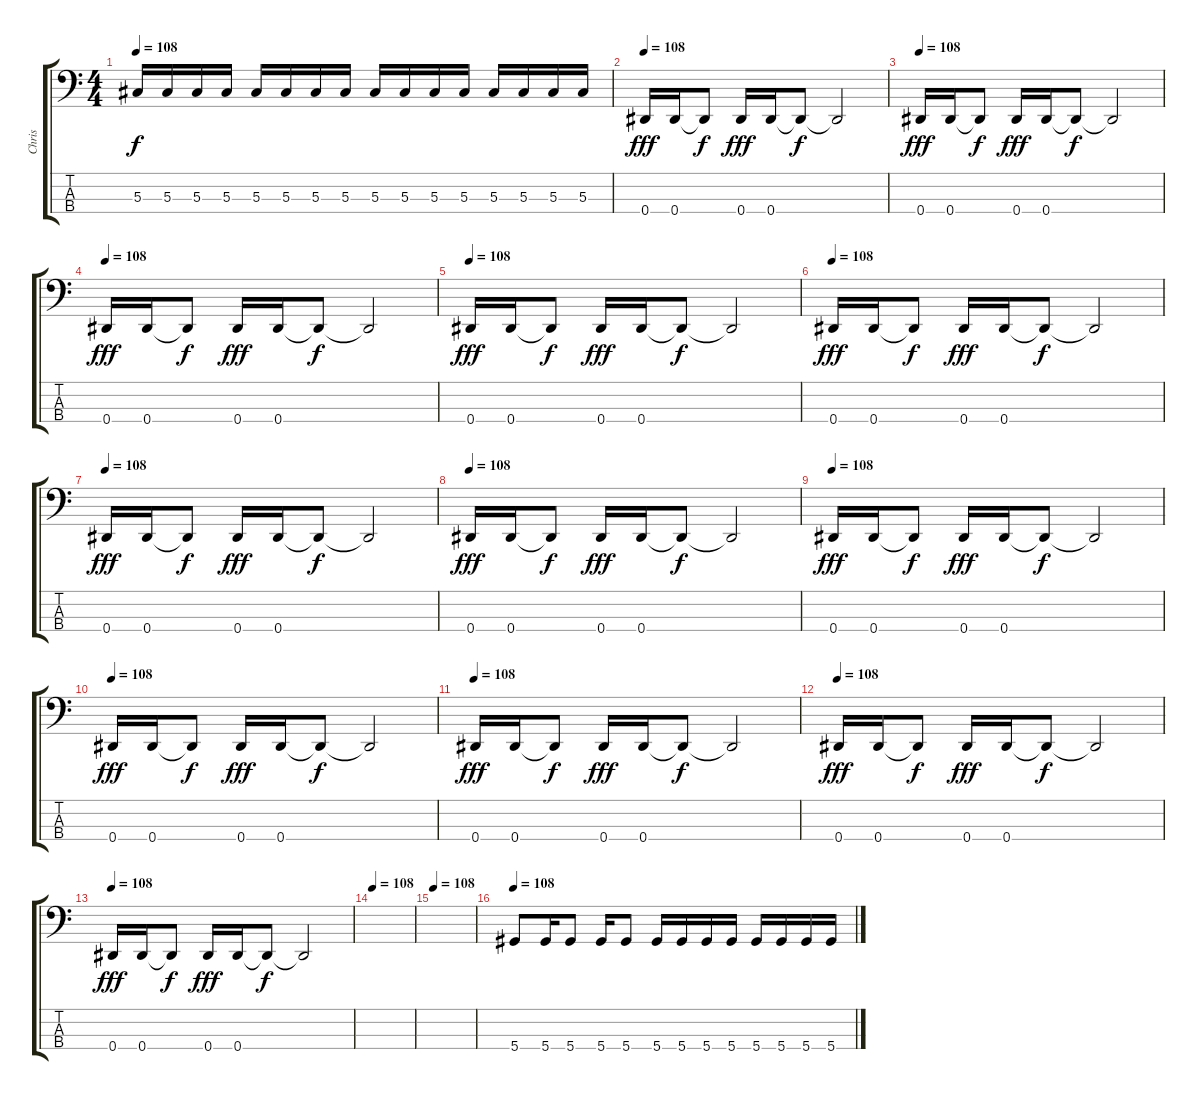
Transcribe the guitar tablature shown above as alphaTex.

\track ("Chris" "Chris") {instrument electricbassfinger}
\staff {score tabs}
\tuning (Gb2 Db2 Ab1 Eb1) {hide}
\ts (4 4)
\tempo 108
\clef f4
\ks c
5.3.16{dy f} 5.3.16 5.3.16 5.3.16 5.3.16 5.3.16 5.3.16 5.3.16 5.3.16 5.3.16 5.3.16 5.3.16 5.3.16 5.3.16 5.3.16 5.3.16 |
\tempo 108
0.4.16{dy fff} 0.4.16 0.4{t}.8{dy f} 0.4.16{dy fff} 0.4.16 0.4{t}.8{dy f} 0.4{t}.2 |
\tempo 108
0.4.16{dy fff} 0.4.16 0.4{t}.8{dy f} 0.4.16{dy fff} 0.4.16 0.4{t}.8{dy f} 0.4{t}.2 |
\tempo 108
0.4.16{dy fff} 0.4.16 0.4{t}.8{dy f} 0.4.16{dy fff} 0.4.16 0.4{t}.8{dy f} 0.4{t}.2 |
\tempo 108
0.4.16{dy fff} 0.4.16 0.4{t}.8{dy f} 0.4.16{dy fff} 0.4.16 0.4{t}.8{dy f} 0.4{t}.2 |
\tempo 108
0.4.16{dy fff} 0.4.16 0.4{t}.8{dy f} 0.4.16{dy fff} 0.4.16 0.4{t}.8{dy f} 0.4{t}.2 |
\tempo 108
0.4.16{dy fff} 0.4.16 0.4{t}.8{dy f} 0.4.16{dy fff} 0.4.16 0.4{t}.8{dy f} 0.4{t}.2 |
\tempo 108
0.4.16{dy fff} 0.4.16 0.4{t}.8{dy f} 0.4.16{dy fff} 0.4.16 0.4{t}.8{dy f} 0.4{t}.2 |
\tempo 108
0.4.16{dy fff} 0.4.16 0.4{t}.8{dy f} 0.4.16{dy fff} 0.4.16 0.4{t}.8{dy f} 0.4{t}.2 |
\tempo 108
0.4.16{dy fff} 0.4.16 0.4{t}.8{dy f} 0.4.16{dy fff} 0.4.16 0.4{t}.8{dy f} 0.4{t}.2 |
\tempo 108
0.4.16{dy fff} 0.4.16 0.4{t}.8{dy f} 0.4.16{dy fff} 0.4.16 0.4{t}.8{dy f} 0.4{t}.2 |
\tempo 108
0.4.16{dy fff} 0.4.16 0.4{t}.8{dy f} 0.4.16{dy fff} 0.4.16 0.4{t}.8{dy f} 0.4{t}.2 |
\tempo 108
0.4.16{dy fff} 0.4.16 0.4{t}.8{dy f} 0.4.16{dy fff} 0.4.16 0.4{t}.8{dy f} 0.4{t}.2 |
\tempo 108
|
\tempo 108
|
\tempo 108
5.4.8 5.4.16 5.4.8 5.4.16 5.4.8 5.4.16 5.4.16 5.4.16 5.4.16 5.4.16 5.4.16 5.4.16 5.4.16
